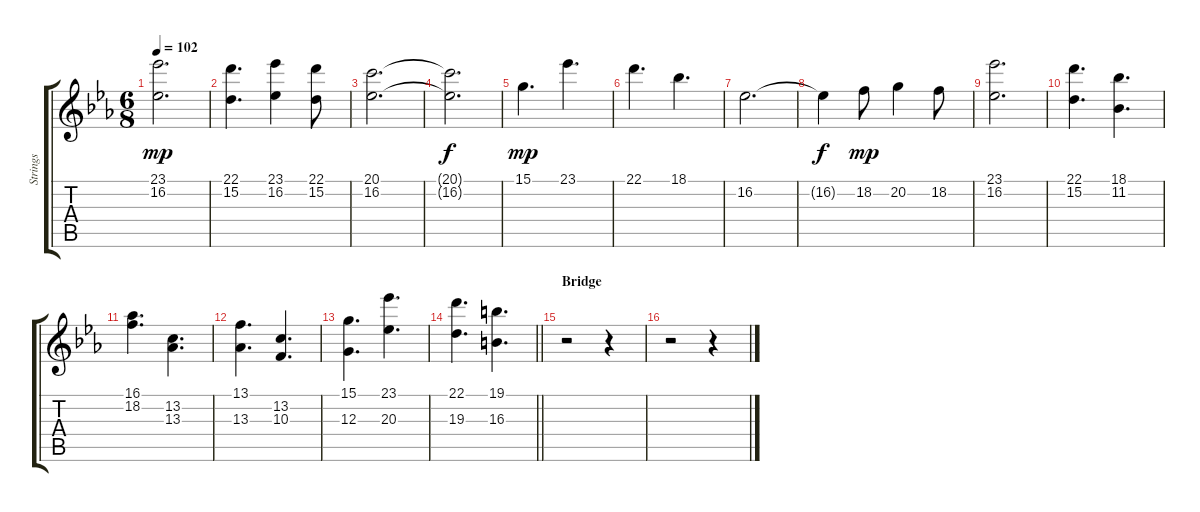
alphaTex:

\track ("Strings" "Strings") {instrument stringensemble1}
\staff {score tabs}
\tuning (E4 B3 G3 D3 A2 E2) {hide}
\ts (6 8)
\tempo 102
\clef g2
\ks cminor
(23.1 16.2).2{d dy mp} |
(22.1 15.2).4{d} (23.1 16.2).4 (22.1 15.2).8 |
(20.1 16.2).2{d} |
(20.1{t} 16.2{t}).2{d dy f} |
15.1.4{d dy mp} 23.1.4{d} |
22.1.4{d} 18.1.4{d} |
16.2.2{d} |
16.2{t}.4{dy f} 18.2.8{dy mp} 20.2.4 18.2.8 |
(23.1 16.2).2{d} |
(22.1 15.2).4{d} (18.1 11.2).4{d} |
(16.1 18.2).4{d} (13.2 13.3).4{d} |
(13.1 13.3).4{d} (13.2 10.3).4{d} |
(15.1 12.3).4{d} (23.1 20.3).4{d} |
\barLineRight lightlight
(22.1 19.3).4{d} (19.1 16.3).4{d} |
\section ("" "Bridge")
r.2 r.4 |
r.2 r.4
